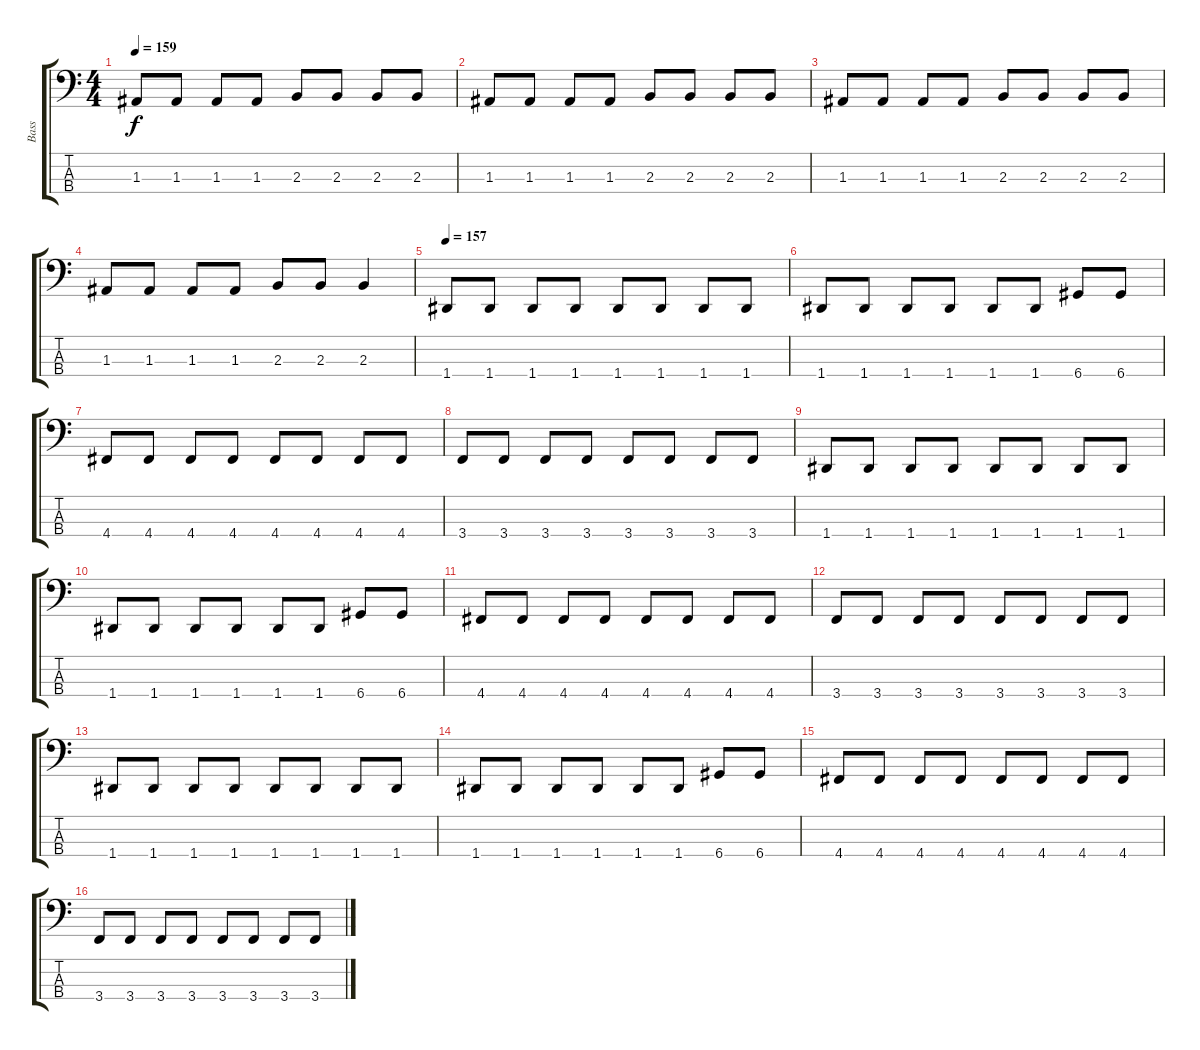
\track ("Bass" "Bass") {instrument electricbasspick}
\staff {score tabs}
\tuning (G2 D2 A1 D1) {hide}
\ts (4 4)
\tempo 159
\clef f4
\ks c
1.3.8{dy f} 1.3.8 1.3.8 1.3.8 2.3.8 2.3.8 2.3.8 2.3.8 |
1.3.8 1.3.8 1.3.8 1.3.8 2.3.8 2.3.8 2.3.8 2.3.8 |
1.3.8 1.3.8 1.3.8 1.3.8 2.3.8 2.3.8 2.3.8 2.3.8 |
1.3.8 1.3.8 1.3.8 1.3.8 2.3.8 2.3.8 2.3.4 |
\tempo 157
1.4.8 1.4.8 1.4.8 1.4.8 1.4.8 1.4.8 1.4.8 1.4.8 |
1.4.8 1.4.8 1.4.8 1.4.8 1.4.8 1.4.8 6.4.8 6.4.8 |
4.4.8 4.4.8 4.4.8 4.4.8 4.4.8 4.4.8 4.4.8 4.4.8 |
3.4.8 3.4.8 3.4.8 3.4.8 3.4.8 3.4.8 3.4.8 3.4.8 |
1.4.8 1.4.8 1.4.8 1.4.8 1.4.8 1.4.8 1.4.8 1.4.8 |
1.4.8 1.4.8 1.4.8 1.4.8 1.4.8 1.4.8 6.4.8 6.4.8 |
4.4.8 4.4.8 4.4.8 4.4.8 4.4.8 4.4.8 4.4.8 4.4.8 |
3.4.8 3.4.8 3.4.8 3.4.8 3.4.8 3.4.8 3.4.8 3.4.8 |
1.4.8 1.4.8 1.4.8 1.4.8 1.4.8 1.4.8 1.4.8 1.4.8 |
1.4.8 1.4.8 1.4.8 1.4.8 1.4.8 1.4.8 6.4.8 6.4.8 |
4.4.8 4.4.8 4.4.8 4.4.8 4.4.8 4.4.8 4.4.8 4.4.8 |
3.4.8 3.4.8 3.4.8 3.4.8 3.4.8 3.4.8 3.4.8 3.4.8
